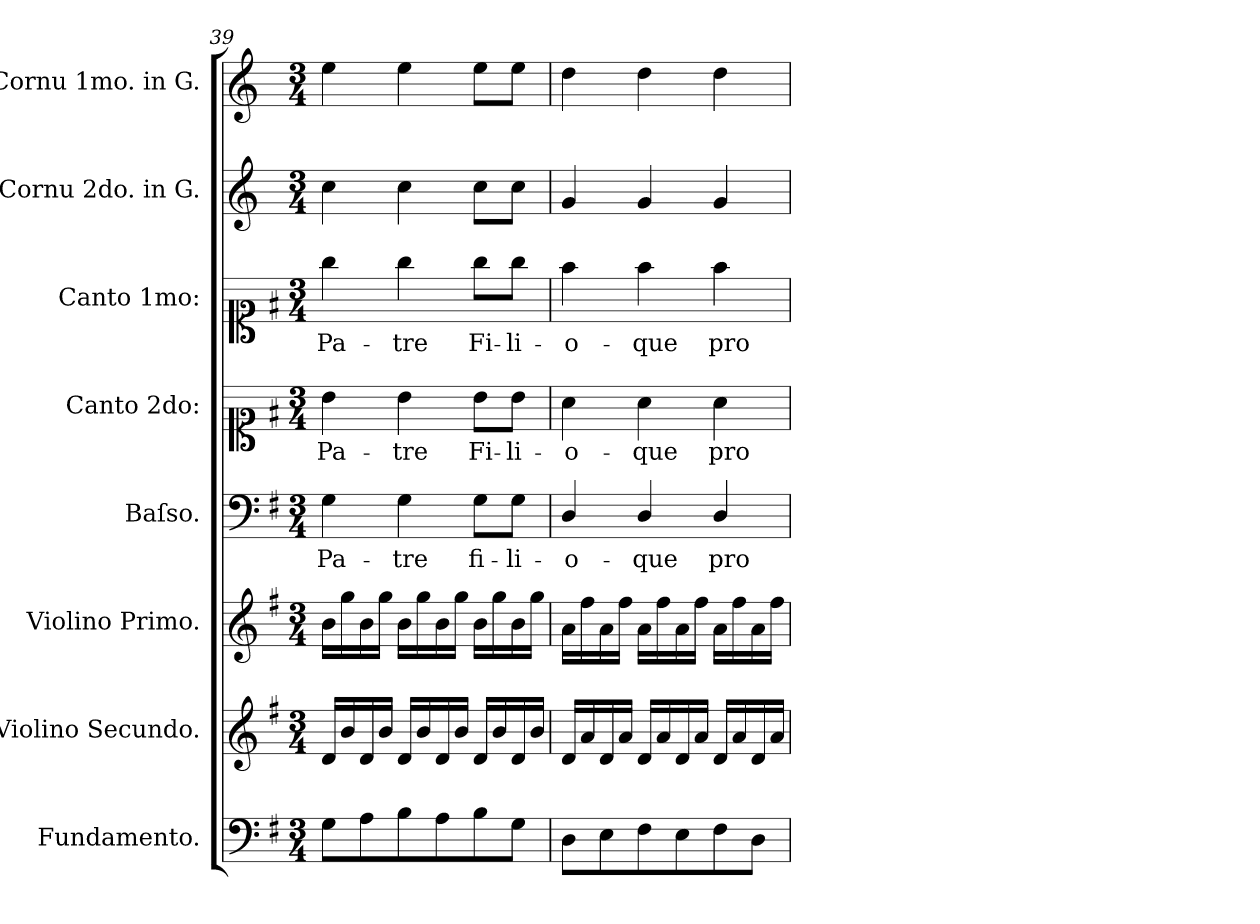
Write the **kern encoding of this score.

**kern	**kern	**kern	**kern	**text	**kern	**text	**kern	**text	**kern	**kern
*part8	*part7	*part6	*part5	*part5	*part4	*part4	*part3	*part3	*part2	*part1
*staff8	*staff7	*staff6	*staff5	*staff5	*staff4	*staff4	*staff3	*staff3	*staff2	*staff1
*I"Fundamento.	*I"Violino Secundo.	*I"Violino Primo.	*I"Baſso.	*	*I"Canto 2do:	*	*I"Canto 1mo:	*	*I"Cornu 2do. in G.	*I"Cornu 1mo. in G.
*	*I'vl 2	*I'vl 1	*I'B	*	*	*	*	*	*I'cor 2 in G	*I'cor 1 in G
*clefF4	*clefG2	*clefG2	*clefF4	*	*clefC1	*	*clefC1	*	*clefG2	*clefG2
*	*	*	*	*	*	*	*	*	*ITrd3c5	*ITrd3c5
*k[f#]	*k[f#]	*k[f#]	*k[f#]	*	*k[f#]	*	*k[f#]	*	*k[f#]	*k[f#]
*G:	*G:	*G:	*G:	*	*G:	*	*G:	*	*G:	*G:
*M3/4	*M3/4	*M3/4	*M3/4	*	*M3/4	*	*M3/4	*	*M3/4	*M3/4
=39	=39	=39	=39	=39	=39	=39	=39	=39	=39	=39
8G\L	16d/LL	16b\LL	4G\	Pa-	4b\	Pa-	4gg\	Pa-	4g\	4b\
.	16b/	16gg\	.	.	.	.	.	.	.	.
8A\	16d/	16b\	.	.	.	.	.	.	.	.
.	16b/JJ	16gg\JJ	.	.	.	.	.	.	.	.
8B\	16d/LL	16b\LL	4G\	-tre	4b\	-tre	4gg\	-tre	4g\	4b\
.	16b/	16gg\	.	.	.	.	.	.	.	.
8A\	16d/	16b\	.	.	.	.	.	.	.	.
.	16b/JJ	16gg\JJ	.	.	.	.	.	.	.	.
8B\	16d/LL	16b\LL	8G\L	fi-	8b\L	Fi-	8gg\L	Fi-	8g\L	8b\L
.	16b/	16gg\	.	.	.	.	.	.	.	.
8G\J	16d/	16b\	8G\J	-li-	8b\J	-li-	8gg\J	-li-	8g\J	8b\J
.	16b/JJ	16gg\JJ	.	.	.	.	.	.	.	.
=40	=40	=40	=40	=40	=40	=40	=40	=40	=40	=40
8D\L	16d/LL	16a\LL	4D/	-o-	4a\	-o-	4ff#\	-o-	4d/	4a\
.	16a/	16ff#\	.	.	.	.	.	.	.	.
8E\	16d/	16a\	.	.	.	.	.	.	.	.
.	16a/JJ	16ff#\JJ	.	.	.	.	.	.	.	.
8F#\	16d/LL	16a\LL	4D/	-que	4a\	-que	4ff#\	-que	4d/	4a\
.	16a/	16ff#\	.	.	.	.	.	.	.	.
8E\	16d/	16a\	.	.	.	.	.	.	.	.
.	16a/JJ	16ff#\JJ	.	.	.	.	.	.	.	.
8F#\	16d/LL	16a\LL	4D/	pro-	4a\	pro-	4ff#\	pro-	4d/	4a\
.	16a/	16ff#\	.	.	.	.	.	.	.	.
8D\J	16d/	16a\	.	.	.	.	.	.	.	.
.	16a/JJ	16ff#\JJ	.	.	.	.	.	.	.	.
=	=	=	=	=	=	=	=	=	=	=
*-	*-	*-	*-	*-	*-	*-	*-	*-	*-	*-
